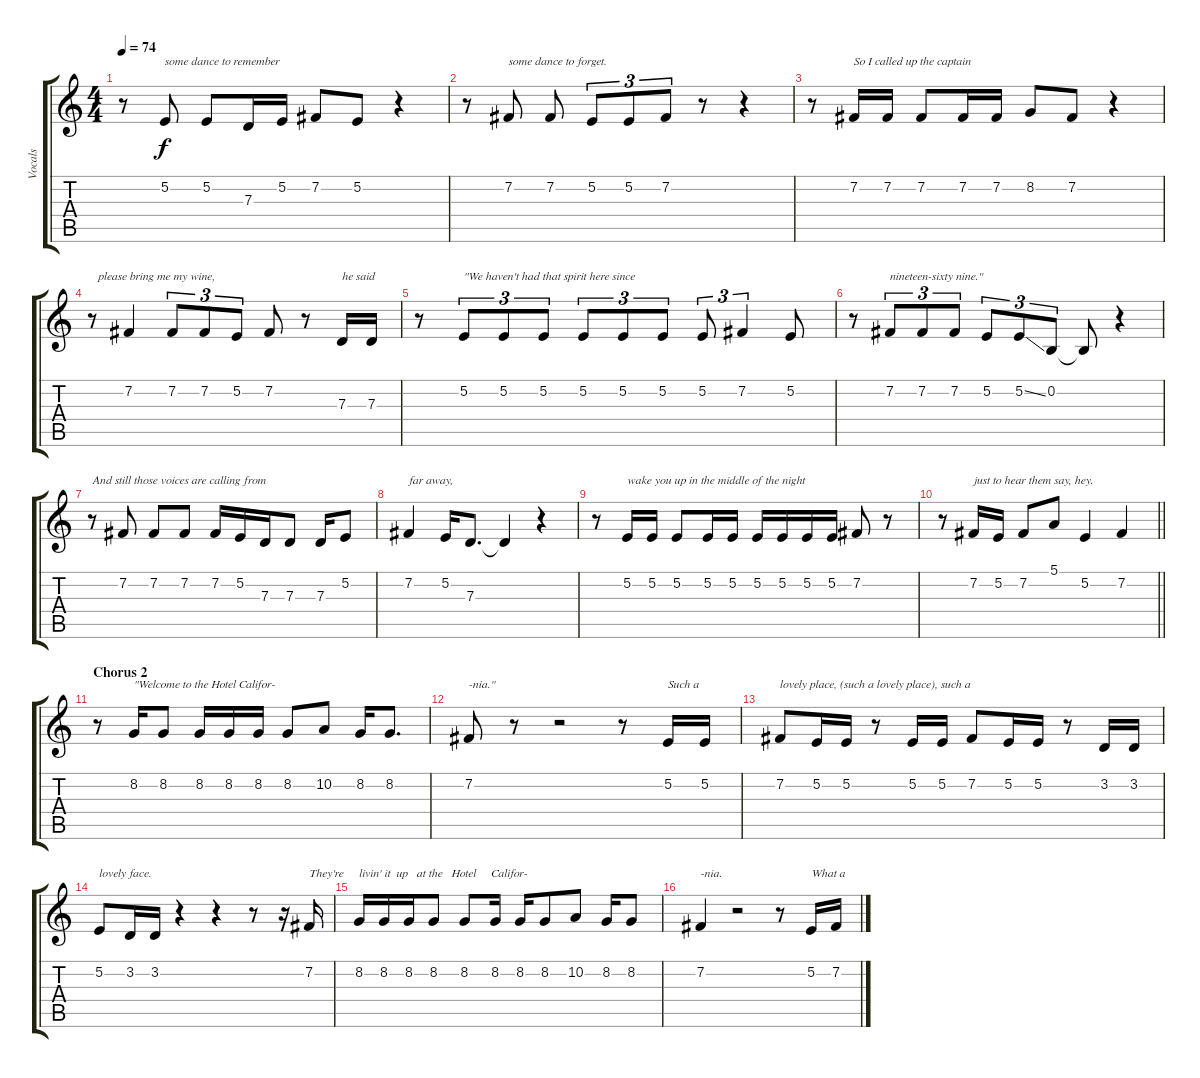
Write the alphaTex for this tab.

\track ("Vocals" "Vocals") {instrument lead3calliope}
\staff {score tabs}
\tuning (E4 B3 G3 D3 A2 E2) {hide}
\ts (4 4)
\tempo 74
\clef g2
\ks c
r.8{dy f} 5.2.8{txt "some dance to remember"} 5.2.8 7.3.16 5.2.16 7.2.8 5.2.8 r.4 |
r.8 7.2.8{txt "some dance to forget."} 7.2.8 5.2.8{tu (3 2)} 5.2.8{tu (3 2)} 7.2.8{tu (3 2)} r.8 r.4 |
r.8 7.2.16{txt "So I called up the captain"} 7.2.16 7.2.8 7.2.16 7.2.16 8.2.8 7.2.8 r.4 |
r.8{txt "  please bring me my wine,"} 7.2.4 7.2.8{tu (3 2)} 7.2.8{tu (3 2)} 5.2.8{tu (3 2)} 7.2.8 r.8 7.3.16{txt "he said"} 7.3.16 |
r.8 5.2.8{tu (3 2) txt "\"We haven't had that spirit here since"} 5.2.8{tu (3 2)} 5.2.8{tu (3 2)} 5.2.8{tu (3 2)} 5.2.8{tu (3 2)} 5.2.8{tu (3 2)} 5.2.8{tu (3 2)} 7.2.4{tu (3 2)} 5.2.8 |
r.8 7.2.8{tu (3 2) txt "nineteen-sixty nine.\""} 7.2.8{tu (3 2)} 7.2.8{tu (3 2)} 5.2.8{tu (3 2)} 5.2{ss}.8{tu (3 2)} 0.2.8{tu (3 2)} 0.2{t}.8 r.4 |
r.8{txt "And still those voices are calling from"} 7.2.8 7.2.8 7.2.8 7.2.16 5.2.16 7.3.16 7.3.8 7.3.16 5.2.8 |
7.2.4{txt "far away, "} 5.2.16 7.3.8{d} 7.3{t}.4 r.4 |
r.8 5.2.16{txt "wake you up in the middle of the night"} 5.2.16 5.2.8 5.2.16 5.2.16 5.2.16 5.2.16 5.2.16 5.2.16 7.2.8 r.8 |
\barLineRight lightlight
r.8 7.2.16{txt "just to hear them say, hey."} 5.2.16 7.2.8 5.1.8 5.2.4 7.2.4 |
\section ("" "Chorus 2")
r.8 8.2.16{txt "\"Welcome to the Hotel Califor-"} 8.2.8 8.2.16 8.2.16 8.2.16 8.2.8 10.2.8 8.2.16 8.2.8{d} |
7.2.8{txt "-nia.\""} r.8 r.2 r.8 5.2.16{txt "Such a"} 5.2.16 |
7.2.8{txt "lovely place, (such a lovely place), such a"} 5.2.16 5.2.16 r.8 5.2.16{volume 14 balance 0} 5.2.16 7.2.8 5.2.16 5.2.16 r.8 3.2.16{volume 16 balance 8} 3.2.16 |
5.2.8{txt "lovely face."} 3.2.16 3.2.16 r.4 r.4 r.8 r.16 7.2.16{txt "They're"} |
8.2.16{txt "livin' it  up   at the   Hotel     Califor-"} 8.2.16 8.2.16 8.2.8 8.2.8 8.2.16 8.2.16 8.2.8 10.2.8 8.2.16 8.2.8 |
7.2.4{txt "-nia."} r.2 r.8 5.2.16{txt "What a"} 7.2.16
